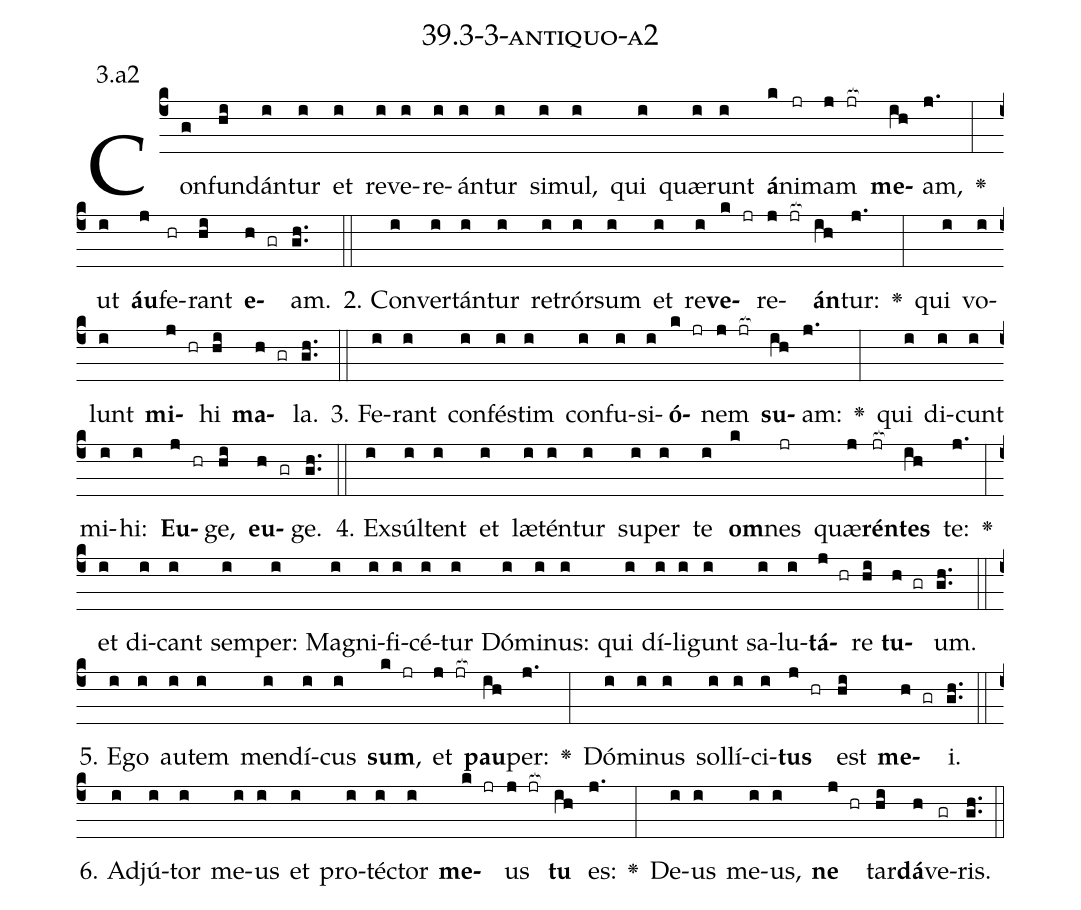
name: 39.3-3-antiquo-a2;
annotation: 3.a2;
%%
(c4)Con(g)fun(hi)dán(i)tur(i) et(i) re(i)ve(i)re(i)án(i)tur(i) si(i)mul,(i) qui(i) quæ(i)runt(i) <b>á</b>(k)ni(jr)mam(j jr[ocb:1{]) <b>me</b>(ih[ocb:0}])am,(j.) <v>\greheightstar</v>(:) ut(i) <b>áu</b>(j)fe(hr)rant(hi) <b>e</b>(h gr)am.(gh..) (::)
2. Con(i)ver(i)tán(i)tur(i) re(i)trór(i)sum(i) et(i) re(i)<b>ve</b>(k jr)re(j jr[ocb:1{])<b>án</b>(ih[ocb:0}])tur:(j.) <v>\greheightstar</v>(:) qui(i) vo(i)lunt(i) <b>mi</b>(j hr)hi(hi) <b>ma</b>(h gr)la.(gh..) (::)
3. Fe(i)rant(i) con(i)fés(i)tim(i) con(i)fu(i)si(i)<b>ó</b>(k jr)nem(j jr[ocb:1{]) <b>su</b>(ih[ocb:0}])am:(j.) <v>\greheightstar</v>(:) qui(i) di(i)cunt(i) mi(i)hi:(i) <b>Eu</b>(j hr)ge,(hi) <b>eu</b>(h gr)ge.(gh..) (::)
4. Ex(i)súl(i)tent(i) et(i) læ(i)tén(i)tur(i) su(i)per(i) te(i) <b>om</b>(k)nes(jr) quæ(j)<b>rén</b>(jr[ocb:1{])<b>tes</b>(ih[ocb:0}]) te:(j.) <v>\greheightstar</v>(:) et(i) di(i)cant(i) sem(i)per:(i) Ma(i)gni(i)fi(i)cé(i)tur(i) Dó(i)mi(i)nus:(i) qui(i) dí(i)li(i)gunt(i) sa(i)lu(i)<b>tá</b>(j hr)re(hi) <b>tu</b>(h gr)um.(gh..) (::)
5. E(i)go(i) au(i)tem(i) men(i)dí(i)cus(i) <b>sum</b>,(k jr) et(j jr[ocb:1{]) <b>pau</b>(ih[ocb:0}])per:(j.) <v>\greheightstar</v>(:) Dó(i)mi(i)nus(i) sol(i)lí(i)ci(i)<b>tus</b>(j hr) est(hi) <b>me</b>(h gr)i.(gh..) (::)
6. Ad(i)jú(i)tor(i) me(i)us(i) et(i) pro(i)téc(i)tor(i) <b>me</b>(k jr)us(j jr[ocb:1{]) <b>tu</b>(ih[ocb:0}]) es:(j.) <v>\greheightstar</v>(:) De(i)us(i) me(i)us,(i) <b>ne</b>(j hr) tar(hi)<b>dá</b>(h)ve(gr)ris.(gh..) (::)
